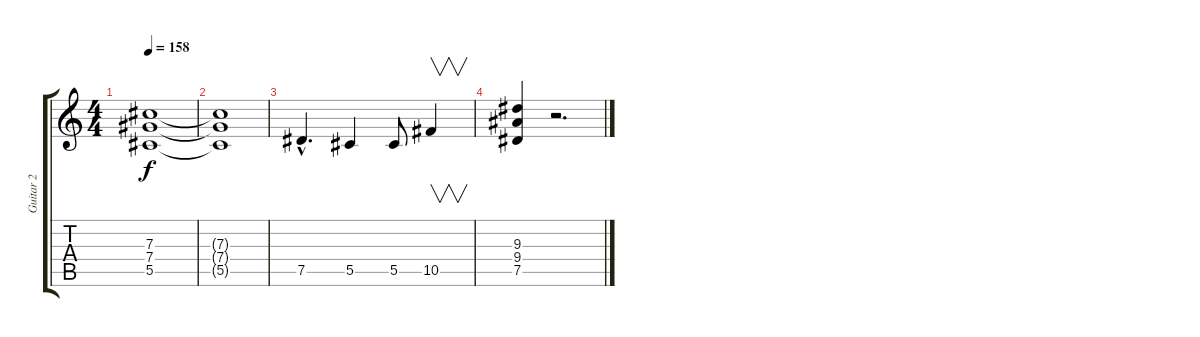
\track ("Guitar 2" "Guitar 2") {instrument distortionguitar}
\staff {score tabs}
\tuning (Eb4 Bb3 Gb3 Db3 Ab2 Eb2) {hide}
\ts (4 4)
\tempo 158
\clef g2
\ks c
(7.3{t} 7.4{t} 5.5{t}).1{dy f} |
(7.3{t} 7.4{t} 5.5{t}).1 |
7.5{hac}.4{d} 5.5.4 5.5.8 10.5.4{v} |
(9.3 9.4 7.5).4 r.2{d}
